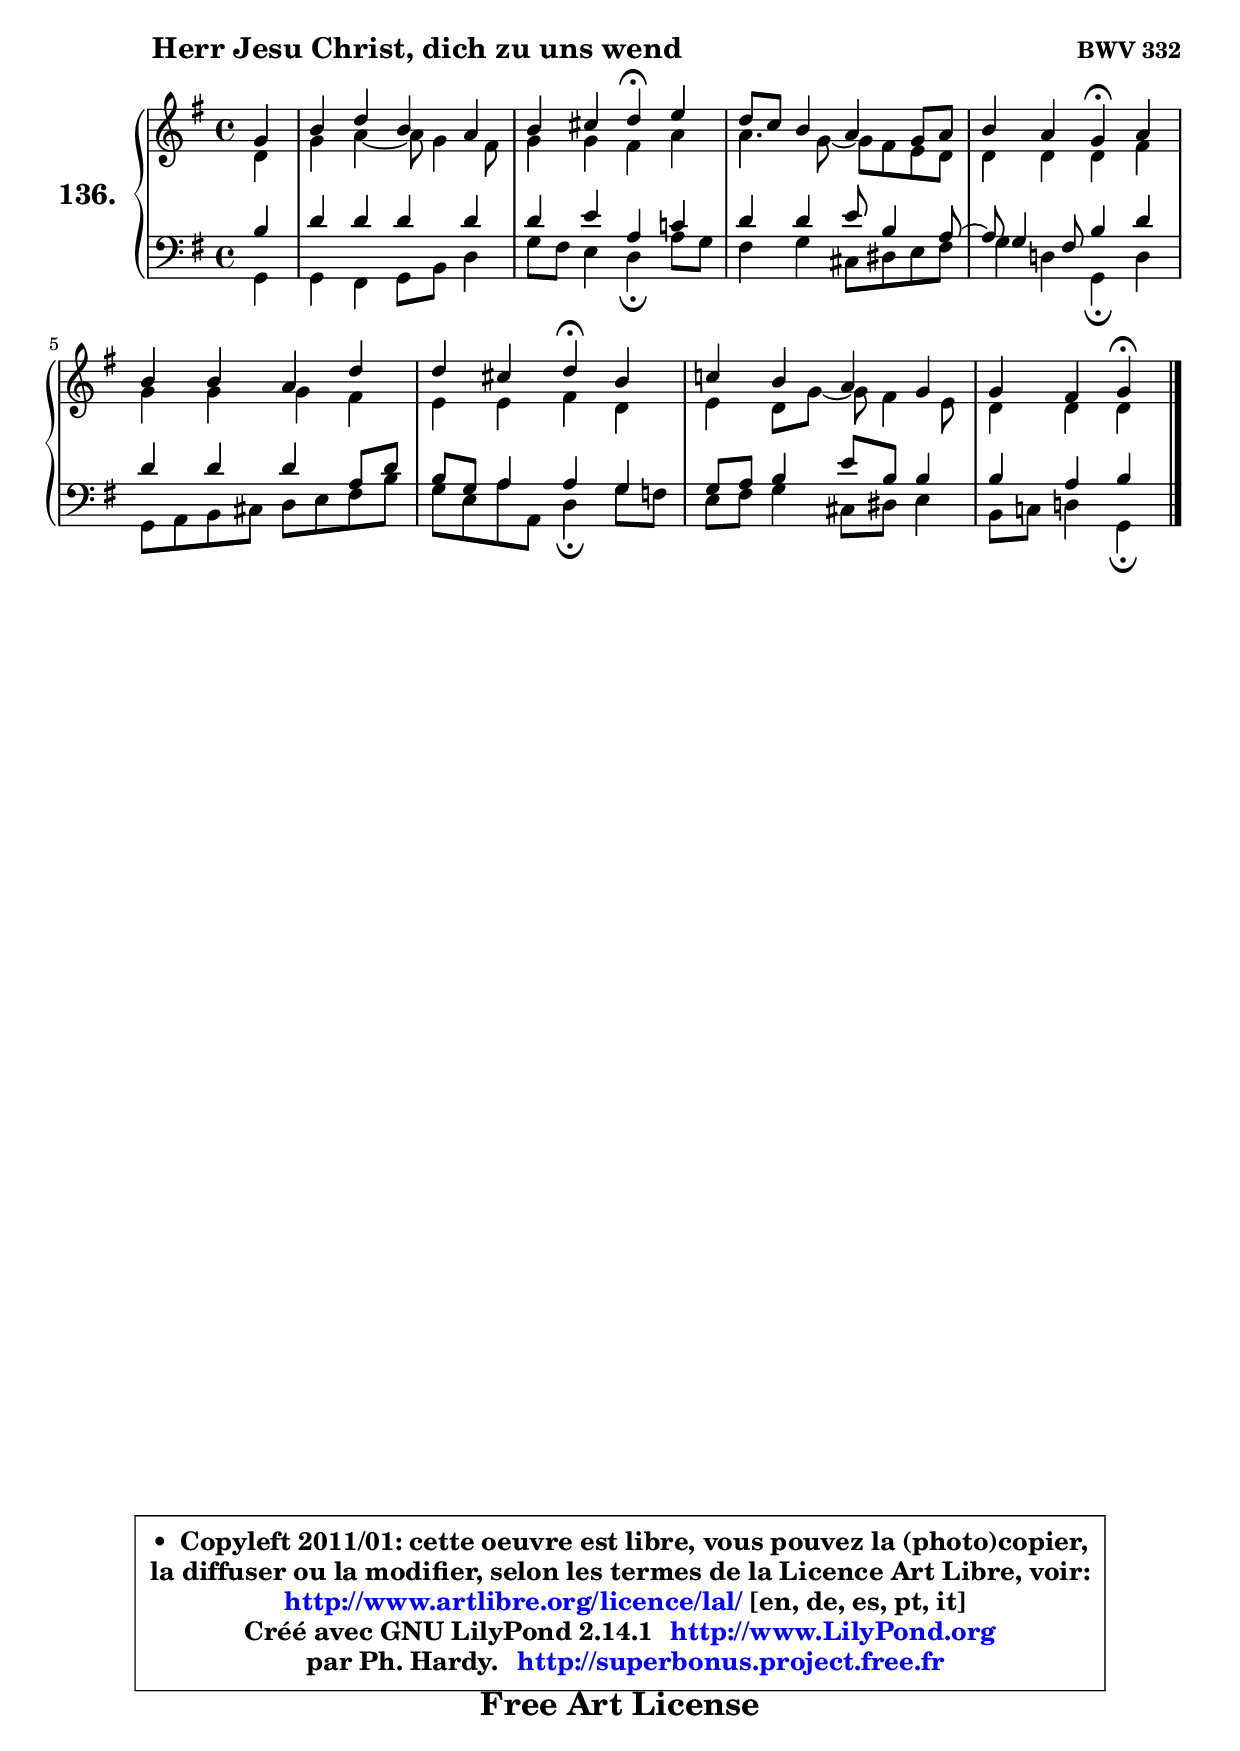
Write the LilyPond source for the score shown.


\version "2.14.1"

    \paper {
%	system-system-spacing #'padding = #0.1
%	score-system-spacing #'padding = #0.1
%	ragged-bottom = ##f
%	ragged-last-bottom = ##f
	}

    \header {
      opus = \markup { \bold "BWV 332" }
      piece = \markup { \hspace #9 \fontsize #2 \bold "Herr Jesu Christ, dich zu uns wend" }
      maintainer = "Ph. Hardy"
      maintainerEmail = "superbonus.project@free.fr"
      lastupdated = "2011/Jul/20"
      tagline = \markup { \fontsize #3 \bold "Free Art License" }
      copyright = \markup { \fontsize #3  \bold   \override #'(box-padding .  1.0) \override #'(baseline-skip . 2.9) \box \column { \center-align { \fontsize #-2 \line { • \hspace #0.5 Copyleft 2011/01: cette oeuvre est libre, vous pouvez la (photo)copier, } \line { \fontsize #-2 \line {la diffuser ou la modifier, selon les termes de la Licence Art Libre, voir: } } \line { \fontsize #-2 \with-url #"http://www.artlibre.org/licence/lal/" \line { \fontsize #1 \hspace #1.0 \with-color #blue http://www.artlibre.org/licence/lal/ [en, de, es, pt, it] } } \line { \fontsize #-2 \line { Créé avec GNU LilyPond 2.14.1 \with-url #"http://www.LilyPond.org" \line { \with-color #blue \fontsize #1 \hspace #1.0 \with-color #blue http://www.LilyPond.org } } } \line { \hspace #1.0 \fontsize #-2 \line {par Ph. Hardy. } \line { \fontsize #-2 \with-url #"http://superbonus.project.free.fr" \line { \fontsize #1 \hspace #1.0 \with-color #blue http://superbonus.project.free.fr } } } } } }

	  }

  guidemidi = {
        r4 |
        R1 |
        r2 \tempo 4 = 30 r4 \tempo 4 = 78 r4 |
        R1 |
        r2 \tempo 4 = 30 r4 \tempo 4 = 78 r4 |
        R1 |
        r2 \tempo 4 = 30 r4 \tempo 4 = 78 r4 |
        R1 |
        r2 \tempo 4 = 30 r4 
	}

  upper = {
	\time 4/4
	\key g \major
	\clef treble
	\partial 4
	\voiceOne
	<< { 
	% SOPRANO
	\set Voice.midiInstrument = "acoustic grand"
	\relative c'' {
        g4 |
        b4 d b a |
        b4 cis d\fermata e4 |
        d8 c b4 a g8 a |
        b4 a g\fermata a4 |
        b4 b a d |
        d4 cis d\fermata b4 |
        c!4 b a g |
        g4 fis g\fermata
        \bar "|."
	} % fin de relative
	}

	\context Voice="1" { \voiceTwo 
	% ALTO
	\set Voice.midiInstrument = "acoustic grand"
	\relative c' {
        d4 |
        g4 a4 ~ a8 g4 fis8 |
        g4 g fis a |
        a4. g8 ~ g fis e d |
        d4 d d fis |
        g4 g g fis |
        e4 e fis d |
        e4 d8 g ~ g fis4 e8 |
        d4 d d4
        \bar "|."
	} % fin de relative
	\oneVoice
	} >>
	}

    lower = {
	\time 4/4
	\key g \major
	\clef bass
	\partial 4
	\voiceOne
	<< { 
	% TENOR
	\set Voice.midiInstrument = "acoustic grand"
	\relative c' {
        b4 |
        d4 d d d |
        d4 e a, c! |
        d4 d e8 b4 a8 ~ |
	a8 g4 fis8 b4 d |
        d4 d d a8 d |
        b8 g a4 a g |
        g8 a b4 e8 b b4 |
        b4 a b
        \bar "|."
	} % fin de relative
	}
	\context Voice="1" { \voiceTwo 
	% BASS
	\set Voice.midiInstrument = "acoustic grand"
	\relative c {
        g4 |
        g4 fis g8 b d4 |
        g8 fis e4 d\fermata a'8 g |
        fis4 g cis,8 dis e fis |
        g4 d! g,\fermata d'4 |
        g,8 a b cis d e fis b |
        g8 e a a, d4\fermata g8 f |
        e8 fis g4 cis,8 dis e4 |
        b8 c! d!4 g,\fermata
        \bar "|."
	} % fin de relative
	\oneVoice
	} >>
	}


    \score { 

	\new PianoStaff <<
	\set PianoStaff.instrumentName = \markup { \bold \huge "136." }
	\new Staff = "upper" \upper
	\new Staff = "lower" \lower
	>>

    \layout {
%	ragged-last = ##f
	   }

         } % fin de score

  \score {
    \unfoldRepeats { << \guidemidi \upper \lower >> }
    \midi {
    \context {
     \Staff
      \remove "Staff_performer"
               }

     \context {
      \Voice
       \consists "Staff_performer"
                }

     \context { 
      \Score
      tempoWholesPerMinute = #(ly:make-moment 78 4)
		}
	    }
	}

